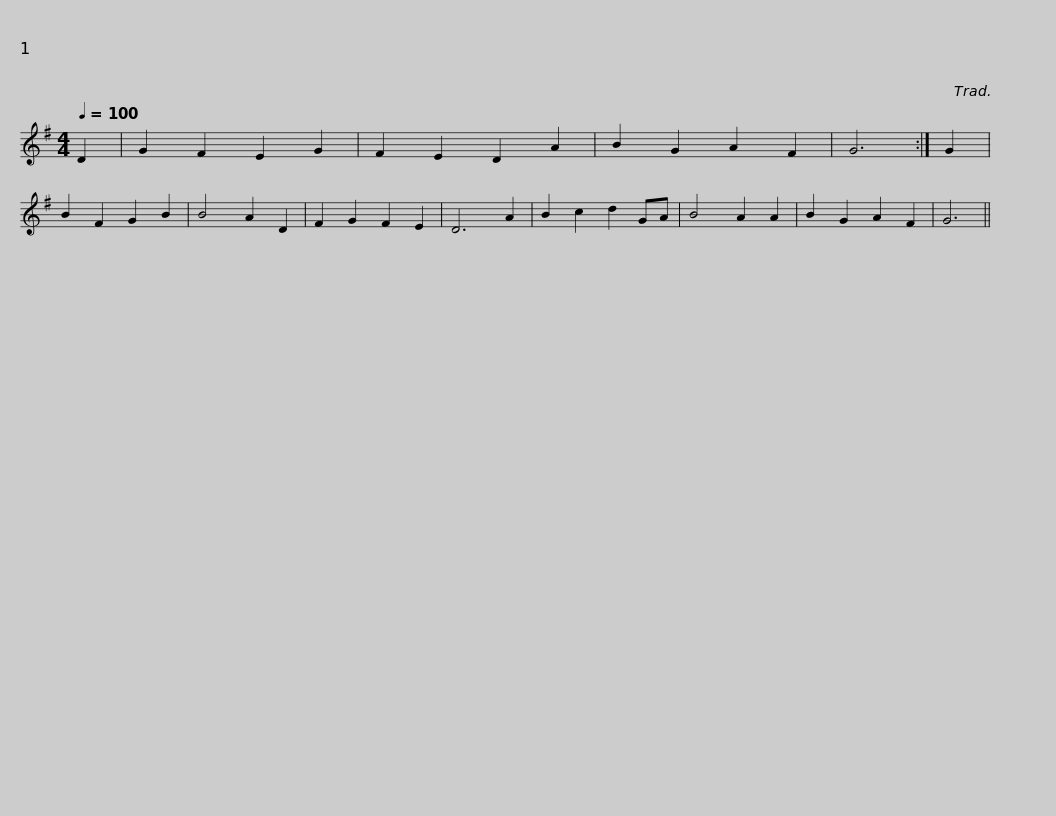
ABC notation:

X:1
L:1/8
Q:1/4=100
M:4/4
I:linebreak $
K:G
V:1 treble
V:1
 D2 | G2 F2 E2 G2 | F2 E2 D2 A2 | B2 G2 A2 F2 | G6 :| %5
 G2 | B2 F2 G2 B2 | B4 A2 D2 | F2 G2 F2 E2 | D6 A2 | %10
 B2 c2 d2 GA | B4 A2 A2 |$ B2 G2 A2 F2 | G6 || %14
